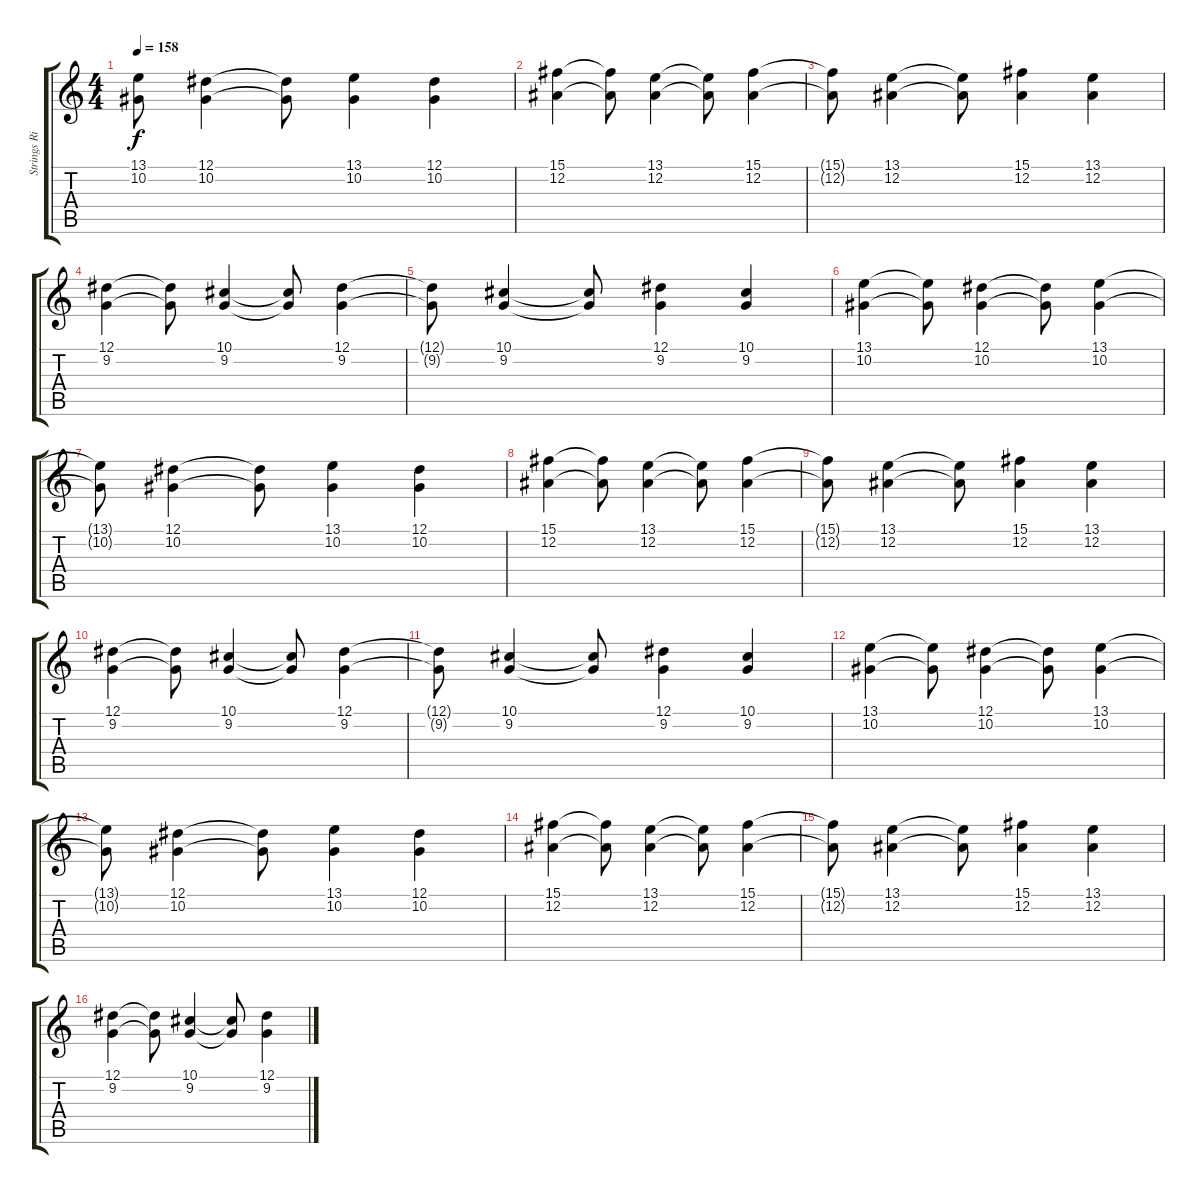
\track ("Strings RightHand" "Strings Ri") {instrument stringensemble1}
\staff {score tabs}
\tuning (Eb4 Bb3 Gb3 Db3 Ab2 Eb2) {hide}
\ts (4 4)
\tempo 158
\clef g2
\ks c
(13.1{t} 10.2{t}).8{dy f} (12.1 10.2).4 (12.1{t} 10.2{t}).8 (13.1 10.2).4 (12.1 10.2).4 |
(15.1 12.2).4 (15.1{t} 12.2{t}).8 (13.1 12.2).4 (13.1{t} 12.2{t}).8 (15.1 12.2).4 |
(15.1{t} 12.2{t}).8 (13.1 12.2).4 (13.1{t} 12.2{t}).8 (15.1 12.2).4 (13.1 12.2).4 |
(12.1 9.2).4 (12.1{t} 9.2{t}).8 (10.1 9.2).4 (10.1{t} 9.2{t}).8 (12.1 9.2).4 |
(12.1{t} 9.2{t}).8 (10.1 9.2).4 (10.1{t} 9.2{t}).8 (12.1 9.2).4 (10.1 9.2).4 |
(13.1 10.2).4 (13.1{t} 10.2{t}).8 (12.1 10.2).4 (12.1{t} 10.2{t}).8 (13.1 10.2).4 |
(13.1{t} 10.2{t}).8 (12.1 10.2).4 (12.1{t} 10.2{t}).8 (13.1 10.2).4 (12.1 10.2).4 |
(15.1 12.2).4 (15.1{t} 12.2{t}).8 (13.1 12.2).4 (13.1{t} 12.2{t}).8 (15.1 12.2).4 |
(15.1{t} 12.2{t}).8 (13.1 12.2).4 (13.1{t} 12.2{t}).8 (15.1 12.2).4 (13.1 12.2).4 |
(12.1 9.2).4 (12.1{t} 9.2{t}).8 (10.1 9.2).4 (10.1{t} 9.2{t}).8 (12.1 9.2).4 |
(12.1{t} 9.2{t}).8 (10.1 9.2).4 (10.1{t} 9.2{t}).8 (12.1 9.2).4 (10.1 9.2).4 |
(13.1 10.2).4 (13.1{t} 10.2{t}).8 (12.1 10.2).4 (12.1{t} 10.2{t}).8 (13.1 10.2).4 |
(13.1{t} 10.2{t}).8 (12.1 10.2).4 (12.1{t} 10.2{t}).8 (13.1 10.2).4 (12.1 10.2).4 |
(15.1 12.2).4 (15.1{t} 12.2{t}).8 (13.1 12.2).4 (13.1{t} 12.2{t}).8 (15.1 12.2).4 |
(15.1{t} 12.2{t}).8 (13.1 12.2).4 (13.1{t} 12.2{t}).8 (15.1 12.2).4 (13.1 12.2).4 |
(12.1 9.2).4 (12.1{t} 9.2{t}).8 (10.1 9.2).4 (10.1{t} 9.2{t}).8 (12.1 9.2).4
